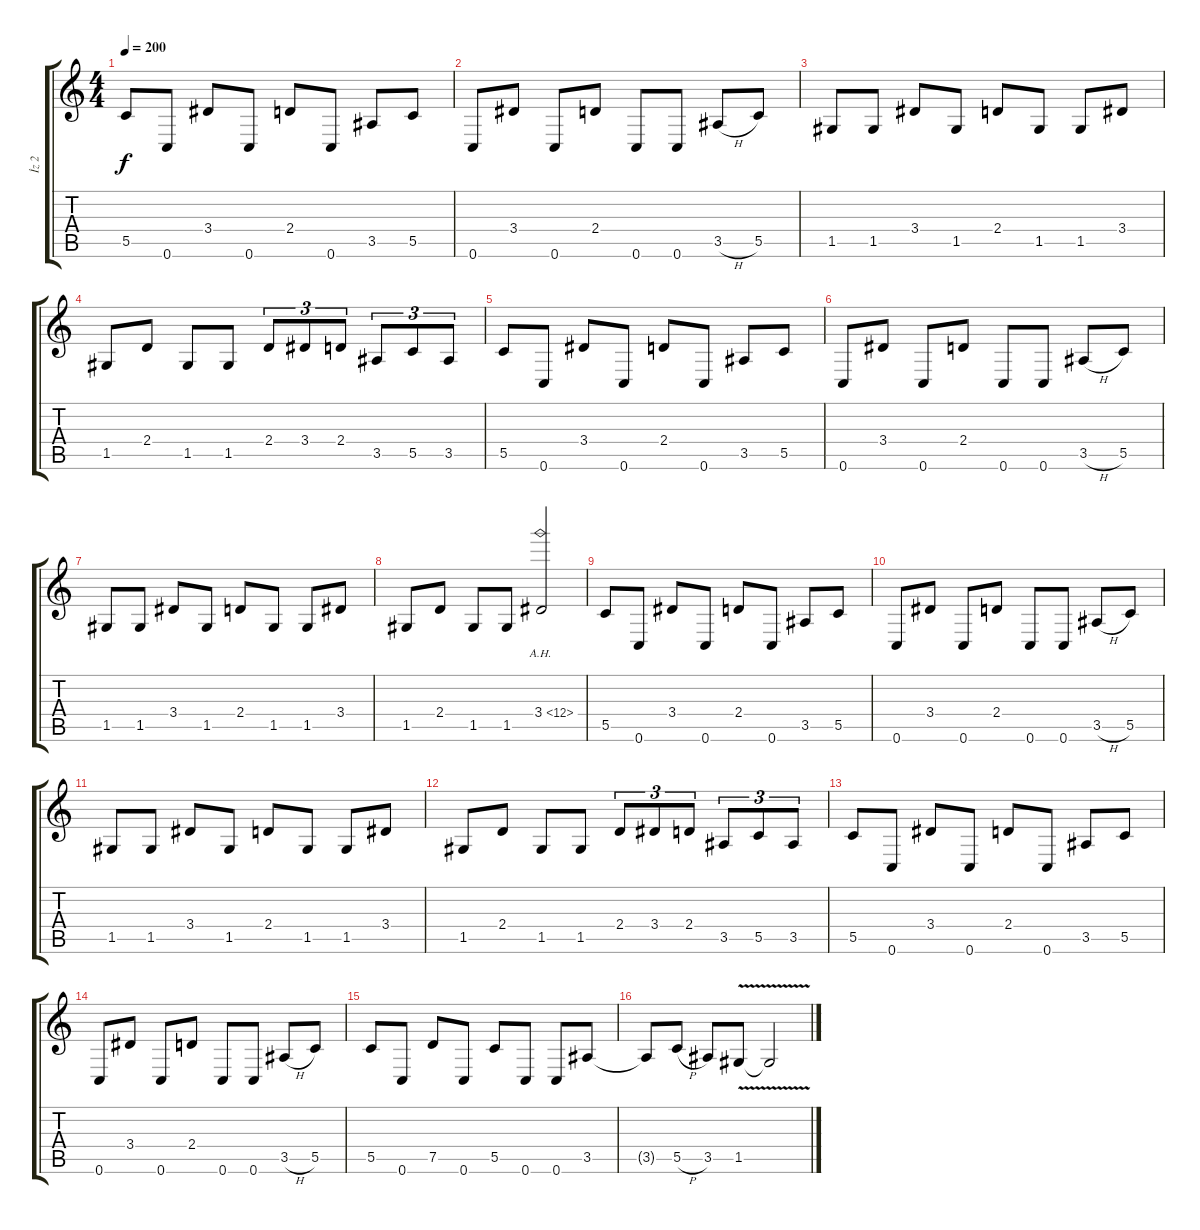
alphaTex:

\track ("İz 2" "İz 2") {instrument distortionguitar}
\staff {score tabs}
\tuning (D4 A3 F3 C3 G2 C2) {hide}
\ts (4 4)
\tempo 200
\clef g2
\ks c
5.5.8{dy f} 0.6.8 3.4.8 0.6.8 2.4.8 0.6.8 3.5.8 5.5.8 |
0.6.8 3.4.8 0.6.8 2.4.8 0.6.8 0.6.8 3.5{h}.8 5.5.8 |
1.5.8 1.5.8 3.4.8 1.5.8 2.4.8 1.5.8 1.5.8 3.4.8 |
1.5.8 2.4.8 1.5.8 1.5.8 2.4.8{tu (3 2)} 3.4.8{tu (3 2)} 2.4.8{tu (3 2)} 3.5.8{tu (3 2)} 5.5.8{tu (3 2)} 3.5.8{tu (3 2)} |
5.5.8 0.6.8 3.4.8 0.6.8 2.4.8 0.6.8 3.5.8 5.5.8 |
0.6.8 3.4.8 0.6.8 2.4.8 0.6.8 0.6.8 3.5{h}.8 5.5.8 |
1.5.8 1.5.8 3.4.8 1.5.8 2.4.8 1.5.8 1.5.8 3.4.8 |
1.5.8 2.4.8 1.5.8 1.5.8 3.4{ah 9}.2 |
5.5.8 0.6.8 3.4.8 0.6.8 2.4.8 0.6.8 3.5.8 5.5.8 |
0.6.8 3.4.8 0.6.8 2.4.8 0.6.8 0.6.8 3.5{h}.8 5.5.8 |
1.5.8 1.5.8 3.4.8 1.5.8 2.4.8 1.5.8 1.5.8 3.4.8 |
1.5.8 2.4.8 1.5.8 1.5.8 2.4.8{tu (3 2)} 3.4.8{tu (3 2)} 2.4.8{tu (3 2)} 3.5.8{tu (3 2)} 5.5.8{tu (3 2)} 3.5.8{tu (3 2)} |
5.5.8 0.6.8 3.4.8 0.6.8 2.4.8 0.6.8 3.5.8 5.5.8 |
0.6.8 3.4.8 0.6.8 2.4.8 0.6.8 0.6.8 3.5{h}.8 5.5.8 |
5.5.8 0.6.8 7.5.8 0.6.8 5.5.8 0.6.8 0.6.8 3.5.8 |
3.5{t}.8 5.5{h}.8 3.5.8 1.5{v}.8 1.5{t}.2
